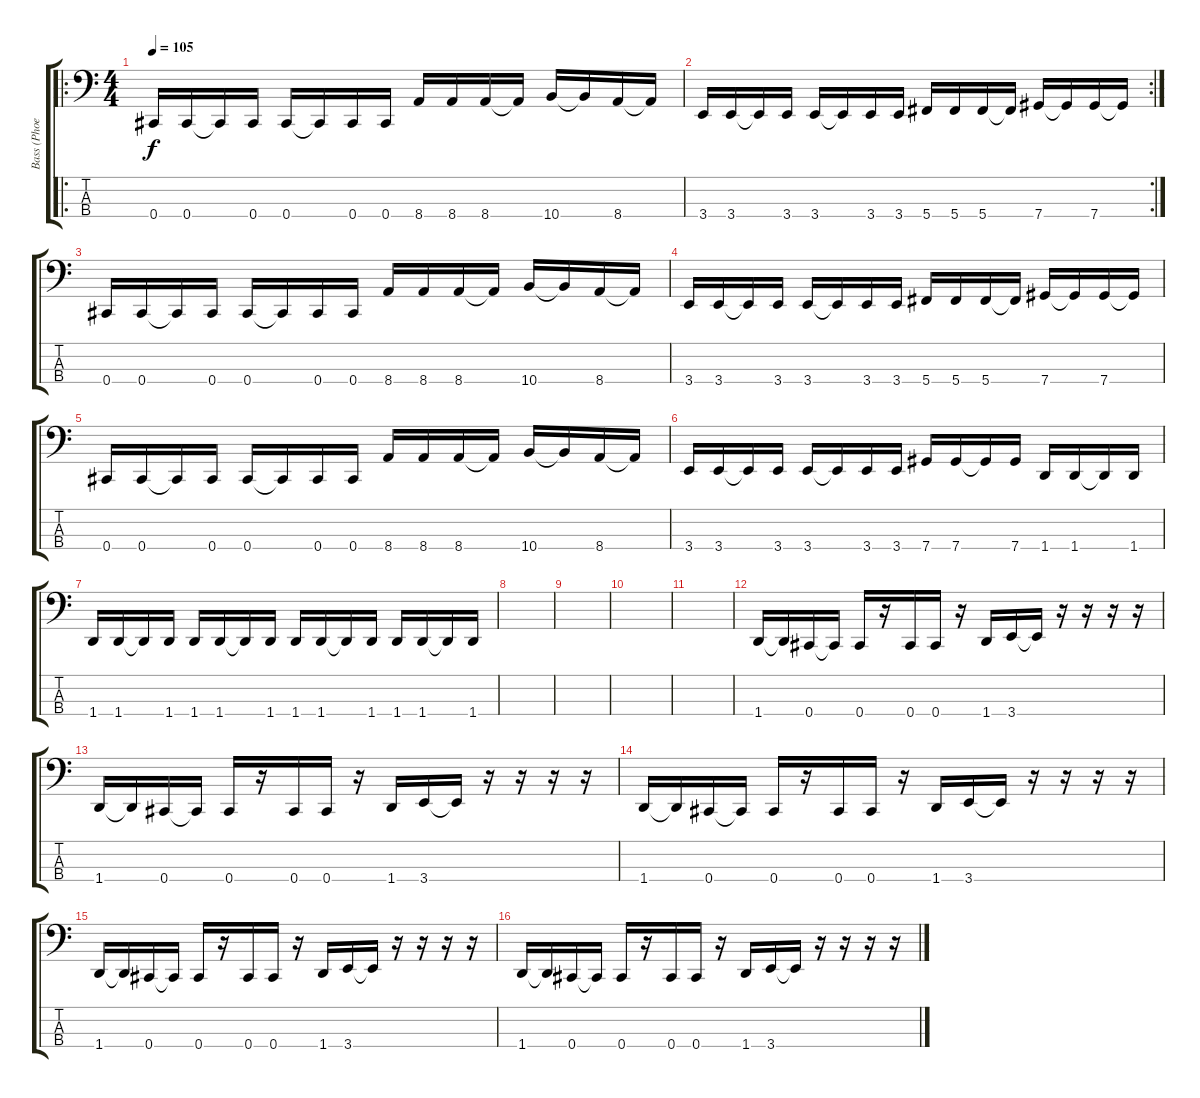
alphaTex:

\track ("Bass (Phoenix)" "Bass (Phoe") {instrument electricbassfinger}
\staff {score tabs}
\tuning (Gb2 Db2 Ab1 Db1) {hide}
\ro
\ts (4 4)
\tempo 105
\clef f4
\ks c
0.4.16{dy f} 0.4.16 0.4{t}.16 0.4.16 0.4.16 0.4{t}.16 0.4.16 0.4.16 8.4.16 8.4.16 8.4.16 8.4{t}.16 10.4.16 10.4{t}.16 8.4.16 8.4{t}.16 |
\rc 2
3.4.16 3.4.16 3.4{t}.16 3.4.16 3.4.16 3.4{t}.16 3.4.16 3.4.16 5.4.16 5.4.16 5.4.16 5.4{t}.16 7.4.16 7.4{t}.16 7.4.16 7.4{t}.16 |
0.4.16 0.4.16 0.4{t}.16 0.4.16 0.4.16 0.4{t}.16 0.4.16 0.4.16 8.4.16 8.4.16 8.4.16 8.4{t}.16 10.4.16 10.4{t}.16 8.4.16 8.4{t}.16 |
3.4.16 3.4.16 3.4{t}.16 3.4.16 3.4.16 3.4{t}.16 3.4.16 3.4.16 5.4.16 5.4.16 5.4.16 5.4{t}.16 7.4.16 7.4{t}.16 7.4.16 7.4{t}.16 |
0.4.16 0.4.16 0.4{t}.16 0.4.16 0.4.16 0.4{t}.16 0.4.16 0.4.16 8.4.16 8.4.16 8.4.16 8.4{t}.16 10.4.16 10.4{t}.16 8.4.16 8.4{t}.16 |
3.4.16 3.4.16 3.4{t}.16 3.4.16 3.4.16 3.4{t}.16 3.4.16 3.4.16 7.4.16 7.4.16 7.4{t}.16 7.4.16 1.4.16 1.4.16 1.4{t}.16 1.4.16 |
1.4.16 1.4.16 1.4{t}.16 1.4.16 1.4.16 1.4.16 1.4{t}.16 1.4.16 1.4.16 1.4.16 1.4{t}.16 1.4.16 1.4.16 1.4.16 1.4{t}.16 1.4.16 |
|
|
|
|
1.4.16 1.4{t}.16 0.4.16 0.4{t}.16 0.4.16 r.16 0.4.16 0.4.16 r.16 1.4.16 3.4.16 3.4{t}.16 r.16 r.16 r.16 r.16 |
1.4.16 1.4{t}.16 0.4.16 0.4{t}.16 0.4.16 r.16 0.4.16 0.4.16 r.16 1.4.16 3.4.16 3.4{t}.16 r.16 r.16 r.16 r.16 |
1.4.16 1.4{t}.16 0.4.16 0.4{t}.16 0.4.16 r.16 0.4.16 0.4.16 r.16 1.4.16 3.4.16 3.4{t}.16 r.16 r.16 r.16 r.16 |
1.4.16 1.4{t}.16 0.4.16 0.4{t}.16 0.4.16 r.16 0.4.16 0.4.16 r.16 1.4.16 3.4.16 3.4{t}.16 r.16 r.16 r.16 r.16 |
1.4.16 1.4{t}.16 0.4.16 0.4{t}.16 0.4.16 r.16 0.4.16 0.4.16 r.16 1.4.16 3.4.16 3.4{t}.16 r.16 r.16 r.16 r.16
